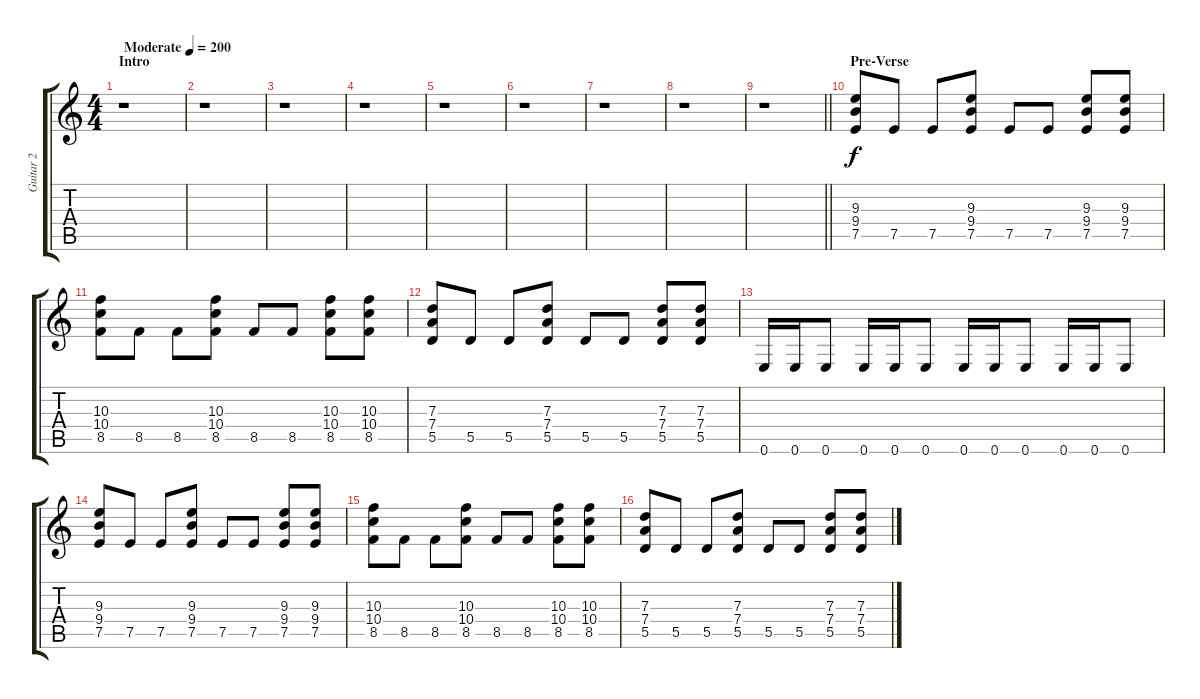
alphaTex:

\track ("Guitar 2" "Guitar 2") {instrument overdrivenguitar}
\staff {score tabs}
\tuning (E4 B3 G3 D3 A2 E2) {hide}
\ts (4 4)
\section ("" "Intro")
\tempo (200 "Moderate")
\clef g2
\ks c
r.1{dy f instrument overdrivenguitar} |
r.1 |
r.1 |
r.1 |
r.1 |
r.1 |
r.1 |
r.1 |
\barLineRight lightlight
r.1 |
\section ("" "Pre-Verse")
(9.3 9.4 7.5).8 7.5.8 7.5.8 (9.3 9.4 7.5).8 7.5.8 7.5.8 (9.3 9.4 7.5).8 (9.3 9.4 7.5).8 |
(10.3 10.4 8.5).8 8.5.8 8.5.8 (10.3 10.4 8.5).8 8.5.8 8.5.8 (10.3 10.4 8.5).8 (10.3 10.4 8.5).8 |
(7.3 7.4 5.5).8 5.5.8 5.5.8 (7.3 7.4 5.5).8 5.5.8 5.5.8 (7.3 7.4 5.5).8 (7.3 7.4 5.5).8 |
0.6.16 0.6.16 0.6.8 0.6.16 0.6.16 0.6.8 0.6.16 0.6.16 0.6.8 0.6.16 0.6.16 0.6.8 |
(9.3 9.4 7.5).8 7.5.8 7.5.8 (9.3 9.4 7.5).8 7.5.8 7.5.8 (9.3 9.4 7.5).8 (9.3 9.4 7.5).8 |
(10.3 10.4 8.5).8 8.5.8 8.5.8 (10.3 10.4 8.5).8 8.5.8 8.5.8 (10.3 10.4 8.5).8 (10.3 10.4 8.5).8 |
(7.3 7.4 5.5).8 5.5.8 5.5.8 (7.3 7.4 5.5).8 5.5.8 5.5.8 (7.3 7.4 5.5).8 (7.3 7.4 5.5).8
